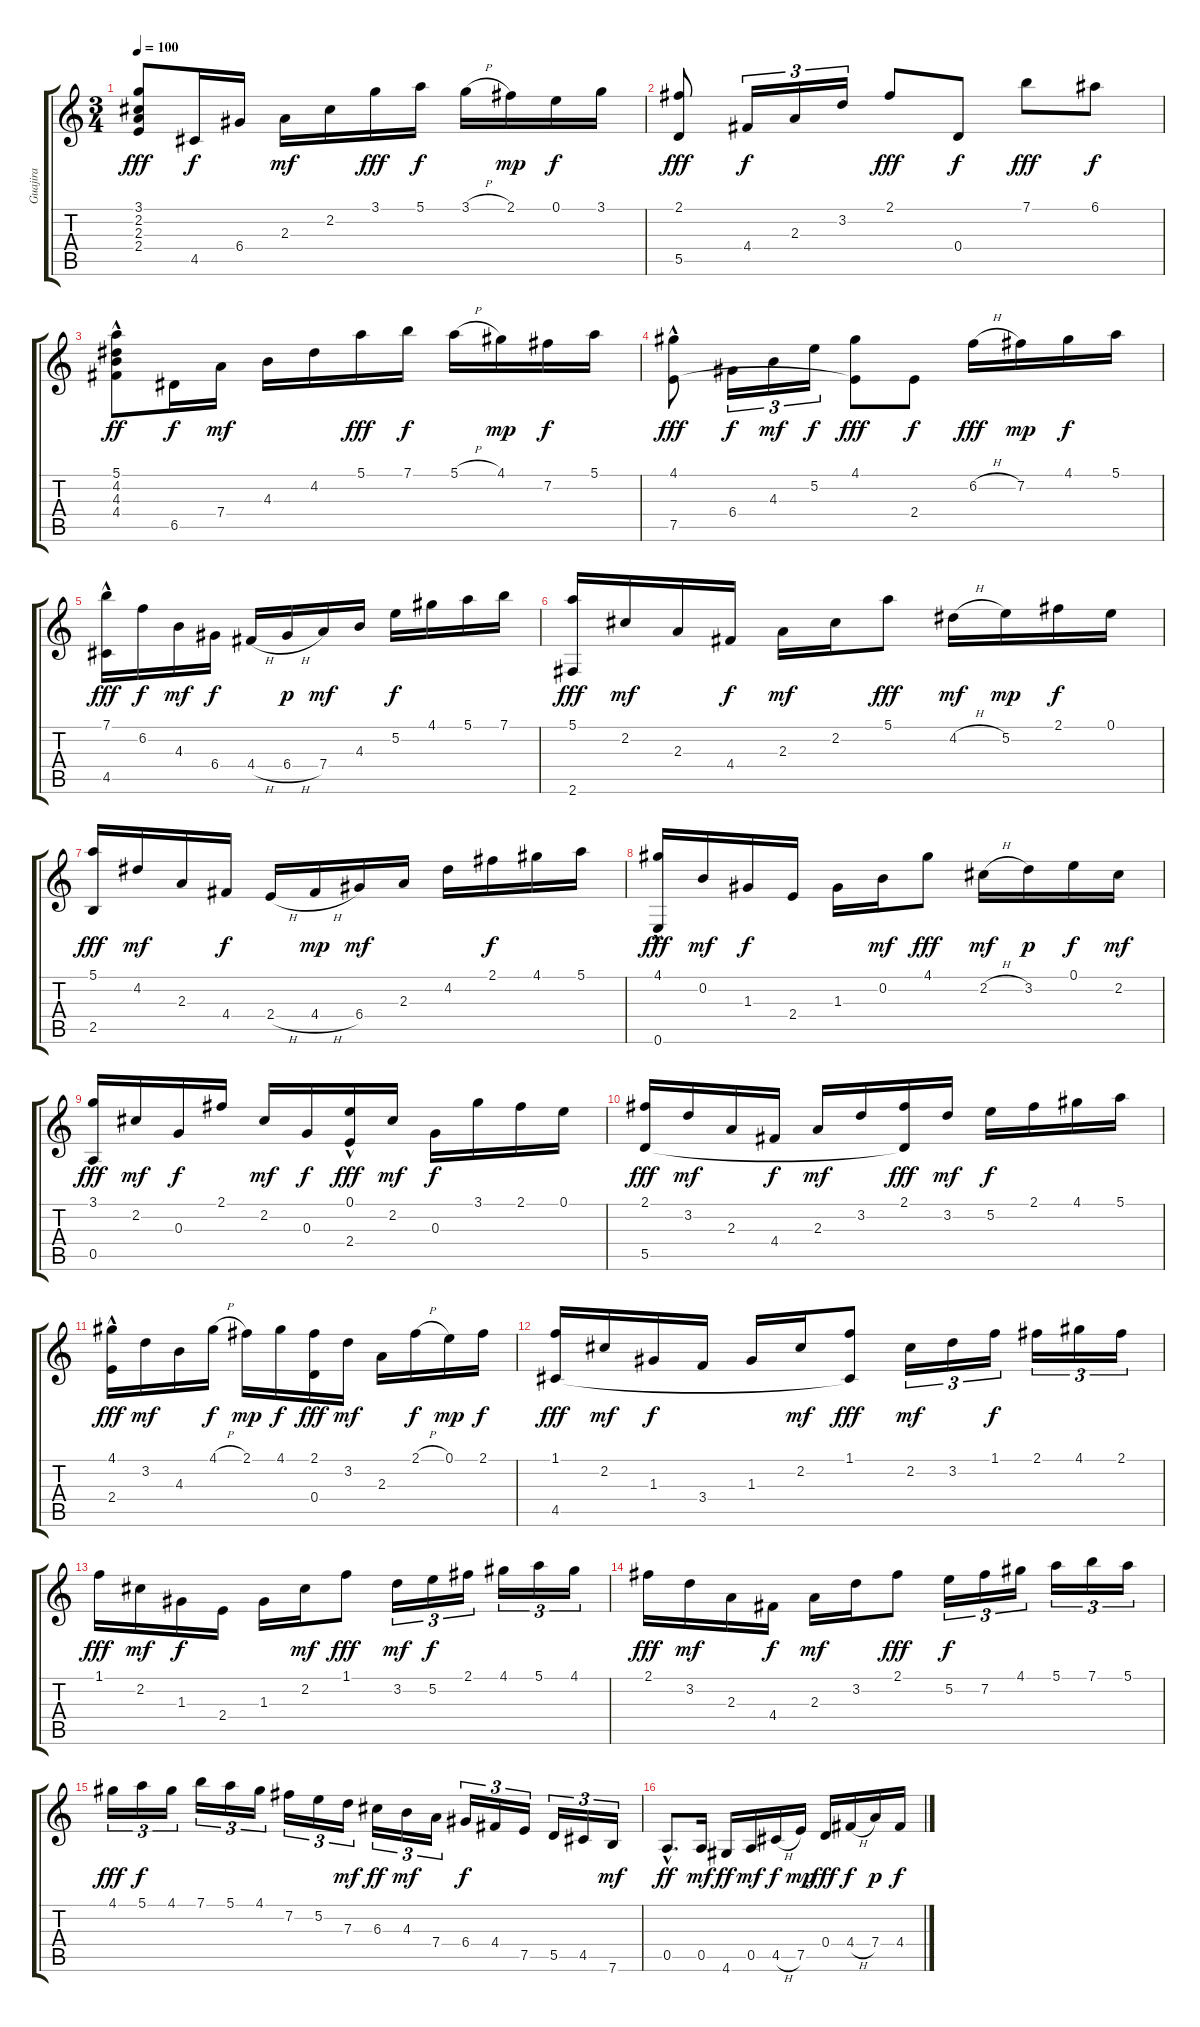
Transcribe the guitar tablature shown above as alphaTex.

\track ("Guajira" "Guajira") {instrument acousticguitarnylon}
\staff {score tabs}
\tuning (E4 B3 G3 D3 A2 E2) {hide}
\ts (3 4)
\tempo 100
\clef g2
\ks c
(3.1 2.2 2.3 2.4).8{dy fff} 4.5.16{dy f} 6.4.16 2.3.16{dy mf} 2.2.16 3.1.16{dy fff} 5.1.16{dy f} 3.1{h}.16 2.1.16{dy mp} 0.1.16{dy f} 3.1.16 |
(2.1 5.5).8{dy fff} 4.4.16{tu (3 2) dy f} 2.3.16{tu (3 2)} 3.2.16{tu (3 2)} 2.1.8{dy fff} 0.4.8{dy f} 7.1.8{dy fff} 6.1.8{dy f} |
(5.1 4.2{hac} 4.3 4.4).8{dy ff} 6.5.16{dy f} 7.4.16{dy mf} 4.3.16 4.2.16 5.1.16{dy fff} 7.1.16{dy f} 5.1{h}.16 4.1.16{dy mp} 7.2.16{dy f} 5.1.16 |
(4.1 7.5{hac}).8{dy fff} 6.4.16{tu (3 2) dy f} 4.3.16{tu (3 2) dy mf} 5.2.16{tu (3 2) dy f} (4.1 7.5{t}).8{dy fff} 2.4.8{dy f} 6.2{h}.16{dy fff} 7.2.16{dy mp} 4.1.16{dy f} 5.1.16 |
(7.1 4.5{hac}).16{dy fff} 6.2.16{dy f} 4.3.16{dy mf} 6.4.16{dy f} 4.4{h}.16 6.4{h}.16{dy p} 7.4.16{dy mf} 4.3.16 5.2.16{dy f} 4.1.16 5.1.16 7.1.16 |
(5.1 2.6).16{dy fff} 2.2.16{dy mf} 2.3.16 4.4.16{dy f} 2.3.16{dy mf} 2.2.16 5.1.8{dy fff} 4.2{h}.16{dy mf} 5.2.16{dy mp} 2.1.16{dy f} 0.1.16 |
(5.1 2.5).16{dy fff} 4.2.16{dy mf} 2.3.16 4.4.16{dy f} 2.4{h}.16 4.4{h}.16{dy mp} 6.4.16{dy mf} 2.3.16 4.2.16 2.1.16{dy f} 4.1.16 5.1.16 |
(4.1 0.6{hac}).16{dy fff} 0.2.16{dy mf} 1.3.16{dy f} 2.4.16 1.3.16 0.2.16{dy mf} 4.1.8{dy fff} 2.2{h}.16{dy mf} 3.2.16{dy p} 0.1.16{dy f} 2.2.16{dy mf} |
(3.1 0.5).16{dy fff} 2.2.16{dy mf} 0.3.16{dy f} 2.1.16 2.2.16{dy mf} 0.3.16{dy f} (0.1 2.4{hac}).16{dy fff} 2.2.16{dy mf} 0.3.16{dy f} 3.1.16 2.1.16 0.1.16 |
(2.1 5.5).16{dy fff} 3.2.16{dy mf} 2.3.16 4.4.16{dy f} 2.3.16{dy mf} 3.2.16 (2.1 5.5{t}).16{dy fff} 3.2.16{dy mf} 5.2.16{dy f} 2.1.16 4.1.16 5.1.16 |
(4.1 2.4{hac}).16{dy fff} 3.2.16{dy mf} 4.3.16 4.1{h}.16{dy f} 2.1.16{dy mp} 4.1.16{dy f} (2.1 0.4).16{dy fff} 3.2.16{dy mf} 2.3.16 2.1{h}.16{dy f} 0.1.16{dy mp} 2.1.16{dy f} |
(1.1 4.5).16{dy fff} 2.2.16{dy mf} 1.3.16{dy f} 3.4.16 1.3.16 2.2.16{dy mf} (1.1 4.5{t}).8{dy fff} 2.2.16{tu (3 2) dy mf} 3.2.16{tu (3 2)} 1.1.16{tu (3 2) dy f} 2.1.16{tu (3 2)} 4.1.16{tu (3 2)} 2.1.16{tu (3 2)} |
1.1.16{dy fff} 2.2.16{dy mf} 1.3.16{dy f} 2.4.16 1.3.16 2.2.16{dy mf} 1.1.8{dy fff} 3.2.16{tu (3 2) dy mf} 5.2.16{tu (3 2) dy f} 2.1.16{tu (3 2)} 4.1.16{tu (3 2)} 5.1.16{tu (3 2)} 4.1.16{tu (3 2)} |
2.1.16{dy fff} 3.2.16{dy mf} 2.3.16 4.4.16{dy f} 2.3.16{dy mf} 3.2.16 2.1.8{dy fff} 5.2.16{tu (3 2) dy f} 7.2.16{tu (3 2)} 4.1.16{tu (3 2)} 5.1.16{tu (3 2)} 7.1.16{tu (3 2)} 5.1.16{tu (3 2)} |
4.1.16{tu (3 2) dy fff} 5.1.16{tu (3 2) dy f} 4.1.16{tu (3 2)} 7.1.16{tu (3 2)} 5.1.16{tu (3 2)} 4.1.16{tu (3 2)} 7.2.16{tu (3 2)} 5.2.16{tu (3 2)} 7.3.16{tu (3 2) dy mf} 6.3.16{tu (3 2) dy ff} 4.3.16{tu (3 2) dy mf} 7.4.16{tu (3 2)} 6.4.16{tu (3 2) dy f} 4.4.16{tu (3 2)} 7.5.16{tu (3 2)} 5.5.16{tu (3 2)} 4.5.16{tu (3 2)} 7.6.16{tu (3 2) dy mf} |
0.5{hac}.8{d dy ff} 0.5.16{dy mf} 4.6.16{dy ff} 0.5.16{dy mf} 4.5{h}.16{dy f} 7.5.16{dy mp} 0.4.16{dy fff} 4.4{h}.16{dy f} 7.4.16{dy p} 4.4.16{dy f}
